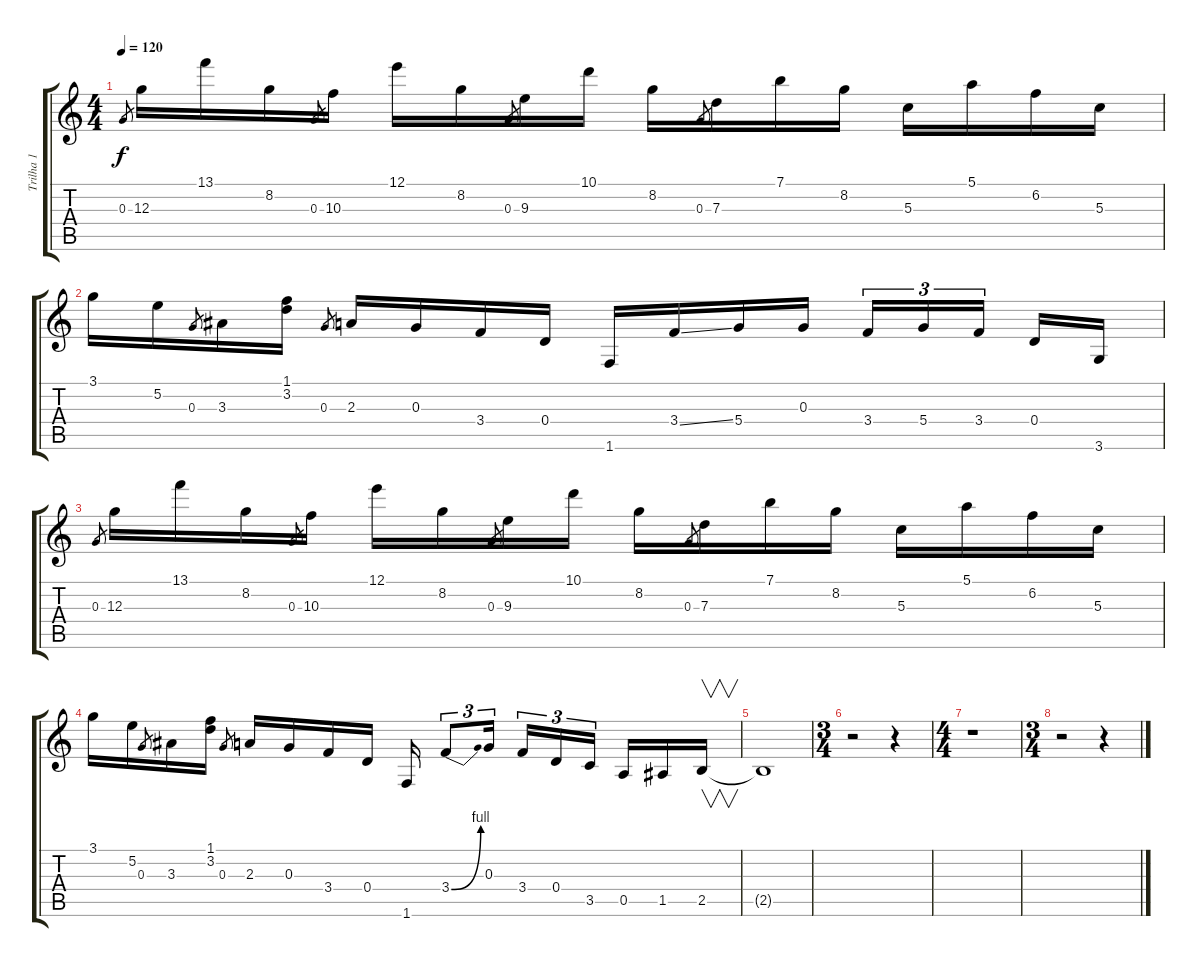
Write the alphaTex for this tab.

\track ("Trilha 1" "Trilha 1") {instrument acousticguitarsteel}
\staff {score tabs}
\tuning (E4 B3 G3 D3 A2 E2) {hide}
\ts (4 4)
\tempo 120
\clef g2
\ks c
0.3.8{gr dy f instrument acousticguitarsteel} 12.3.16 13.1.16 8.2.16 0.3.8{gr} 10.3.16 12.1.16 8.2.16 0.3.8{gr} 9.3.16 10.1.16 8.2.16 0.3.8{gr} 7.3.16 7.1.16 8.2.16 5.3.16 5.1.16 6.2.16 5.3.16 |
3.1.16 5.2.16 0.3.8{gr} 3.3.16 (1.1 3.2).16 0.3.8{gr} 2.3.16 0.3.16 3.4.16 0.4.16 1.6.16 3.4{ss}.16 5.4.16 0.3.16 3.4.16{tu (3 2)} 5.4.16{tu (3 2)} 3.4.16{tu (3 2)} 0.4.16 3.6.16 |
0.3.8{gr} 12.3.16 13.1.16 8.2.16 0.3.8{gr} 10.3.16 12.1.16 8.2.16 0.3.8{gr} 9.3.16 10.1.16 8.2.16 0.3.8{gr} 7.3.16 7.1.16 8.2.16 5.3.16 5.1.16 6.2.16 5.3.16 |
3.1.16 5.2.16 0.3.8{gr} 3.3.16 (1.1 3.2).16 0.3.8{gr} 2.3.16 0.3.16 3.4.16 0.4.16 1.6.16 3.4{be (bend 0 0 60 4)}.8{tu (3 2)} 0.3.16{tu (3 2)} 3.4.16{tu (3 2)} 0.4.16{tu (3 2)} 3.5.16{tu (3 2)} 0.5.16 1.5.16 2.5.16{v} |
2.5{t}.1 |
\ts (3 4)
r.2 r.4 |
\ts (4 4)
r.1 |
\ts (3 4)
r.2 r.4
